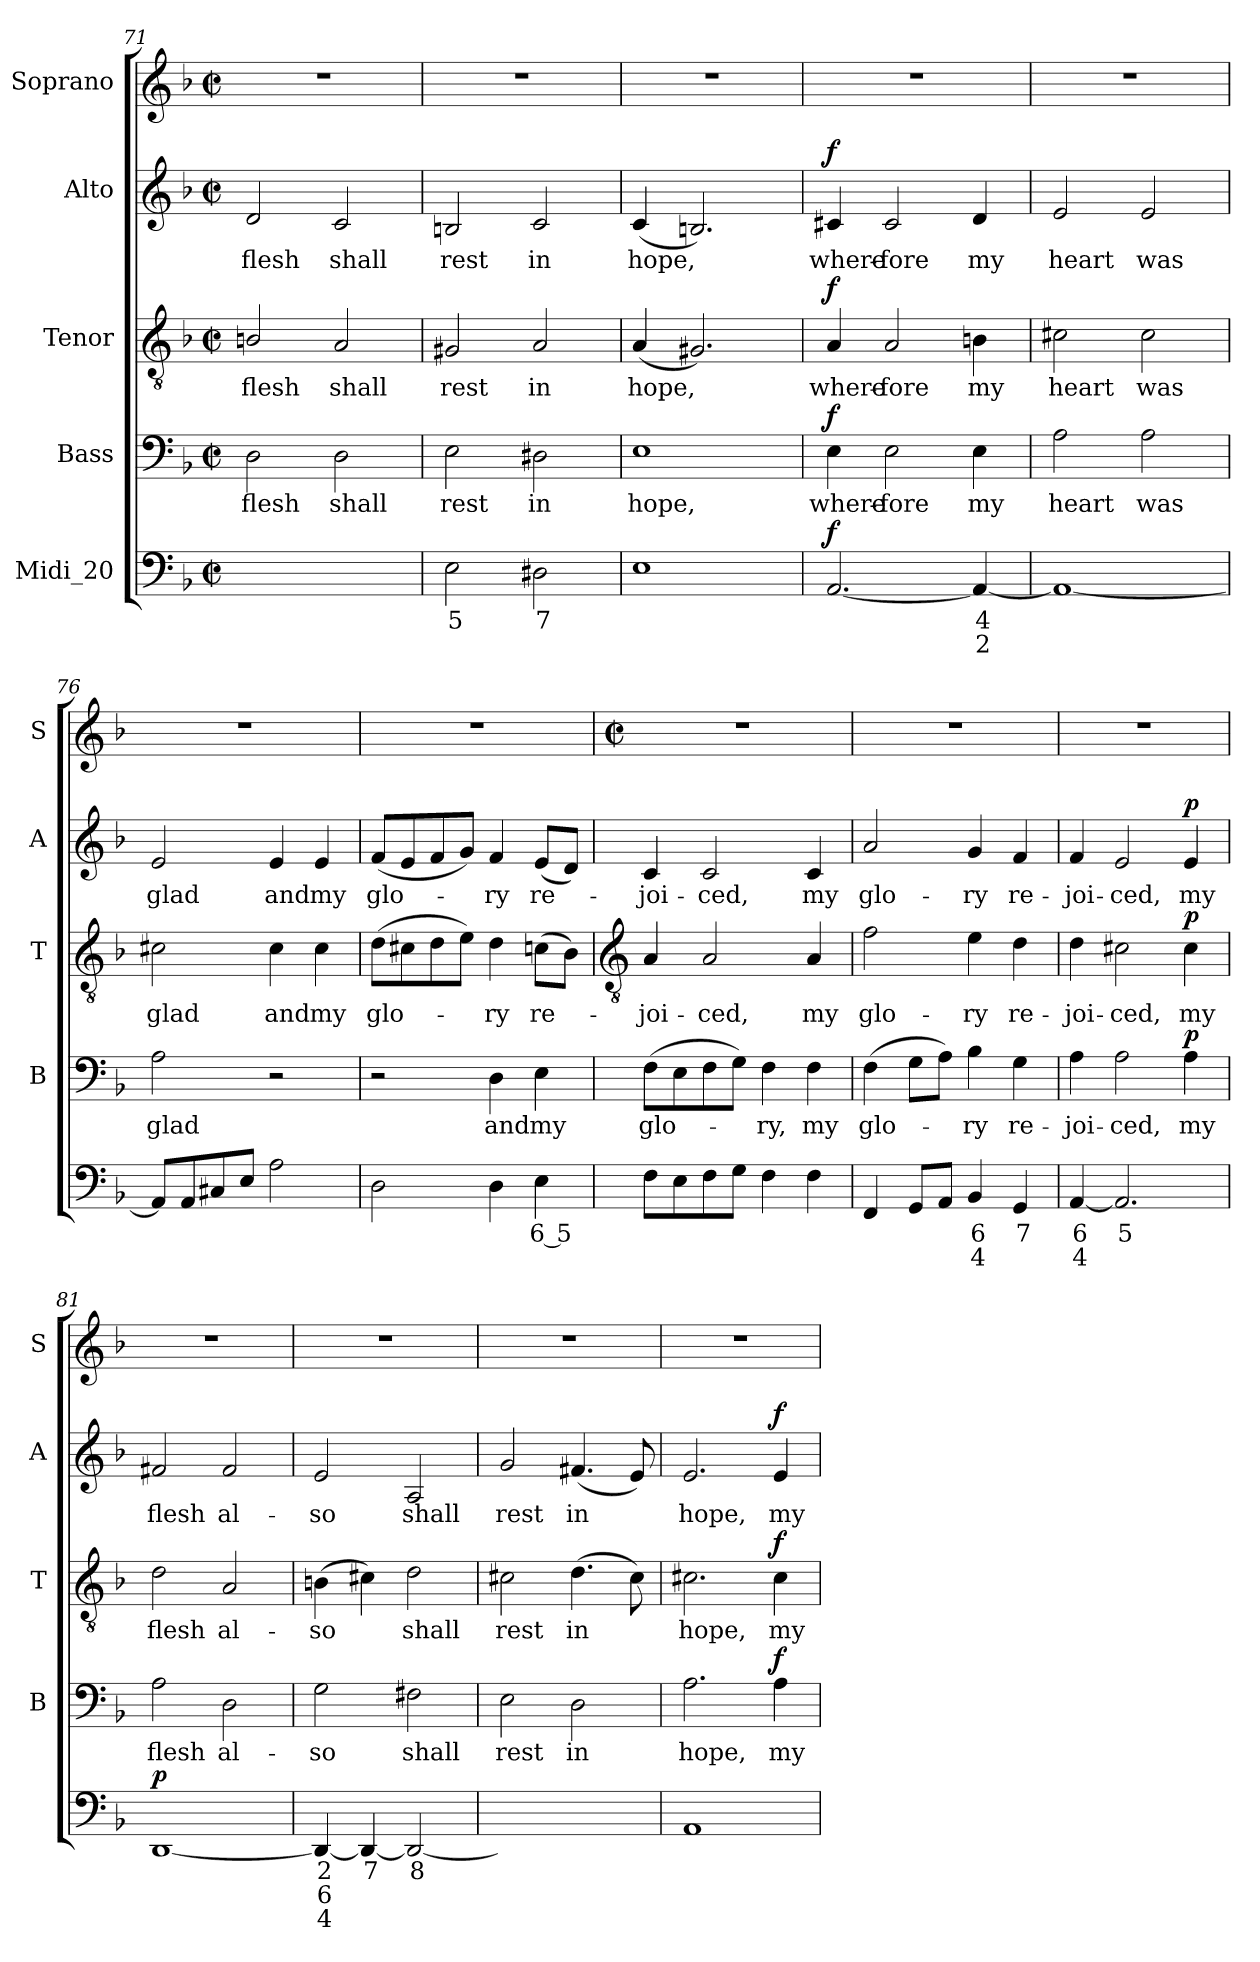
**kern	**text	**text	**text	**dynam	**kern	**text	**dynam	**kern	**text	**dynam	**kern	**text	**dynam	**kern
*part5	*part5	*part5	*part5	*part5	*part4	*part4	*part4	*part3	*part3	*part3	*part2	*part2	*part2	*part1
*staff5	*staff5	*staff5	*staff5	*staff5	*staff4	*staff4	*staff4	*staff3	*staff3	*staff3	*staff2	*staff2	*staff2	*staff1
*I"Midi_20	*	*	*	*	*I"Bass	*	*	*I"Tenor	*	*	*I"Alto	*	*	*I"Soprano
*	*	*	*	*	*I'B	*	*	*I'T	*	*	*I'A	*	*	*I'S
!!LO:LB:g=z
*clefF4	*	*	*	*	*clefF4	*	*	*clefGv2	*	*	*clefG2	*	*	*clefG2
*k[b-]	*	*	*	*	*k[b-]	*	*	*k[b-]	*	*	*k[b-]	*	*	*k[b-]
*F:	*	*	*	*	*F:	*	*	*F:	*	*	*F:	*	*	*F:
*M2/2	*	*	*	*	*M2/2	*	*	*M2/2	*	*	*M2/2	*	*	*M2/2
*met(c|)	*	*	*	*	*met(c|)	*	*	*met(c|)	*	*	*met(c|)	*	*	*met(c|)
=71	=71	=71	=71	=71	=71	=71	=71	=71	=71	=71	=71	=71	=71	=71
!	!LO:LY:b	!LO:LY:b	!	!	!	!LO:LY:b	!	!	!LO:LY:b	!	!	!LO:LY:b	!	!
2Dyy_	8	6	.	.	2D	flesh	.	2Bn/	flesh	.	2d	flesh	.	1r
!	!LO:LY:b	!LO:LY:b	!	!	!	!LO:LY:b	!	!	!LO:LY:b	!	!	!LO:LY:b	!	!
2Dyy]	7	5	.	.	2D	shall	.	2A	shall	.	2c	shall	.	.
=72	=72	=72	=72	=72	=72	=72	=72	=72	=72	=72	=72	=72	=72	=72
!	!LO:LY:b	!	!	!	!	!LO:LY:b	!	!	!LO:LY:b	!	!	!LO:LY:b	!	!
2E	5	.	.	.	2E	rest	.	2G#X	rest	.	2Bn	rest	.	1r
!	!LO:LY:b	!	!	!	!	!LO:LY:b	!	!	!LO:LY:b	!	!	!LO:LY:b	!	!
2D#X	7	.	.	.	2D#X	in	.	2A	in	.	2c	in	.	.
=73	=73	=73	=73	=73	=73	=73	=73	=73	=73	=73	=73	=73	=73	=73
!	!	!	!	!	!	!LO:LY:b	!	!	!LO:LY:b	!	!	!LO:LY:b	!	!
1E	.	.	.	.	1E	hope,	.	(<4A	hope,	.	(<4c/	hope,	.	1r
.	.	.	.	.	.	.	.	2.G#X)	.	.	2.Bn)	.	.	.
=74	=74	=74	=74	=74	=74	=74	=74	=74	=74	=74	=74	=74	=74	=74
!	!	!	!	!LO:DY:b	!	!LO:LY:b	!LO:DY:b	!	!LO:LY:b	!LO:DY:b	!	!LO:LY:b	!LO:DY:b	!
[2.AA	.	.	.	f	4E	where-	f	4A	where-	f	4c#X	where-	f	1r
!	!	!	!	!	!	!LO:LY:b	!	!	!LO:LY:b	!	!	!LO:LY:b	!	!
.	.	.	.	.	2E	-fore	.	2A	-fore	.	2c#	-fore	.	.
!	!LO:LY:b	!LO:LY:b	!	!	!	!LO:LY:b	!	!	!LO:LY:b	!	!	!LO:LY:b	!	!
4AA_	4	2	.	.	4E	my	.	4Bn	my	.	4d	my	.	.
=75	=75	=75	=75	=75	=75	=75	=75	=75	=75	=75	=75	=75	=75	=75
!	!	!	!	!	!	!LO:LY:b	!	!	!LO:LY:b	!	!	!LO:LY:b	!	!
1AA_	.	.	.	.	2A	heart	.	2c#X	heart	.	2e	heart	.	1r
!	!	!	!	!	!	!LO:LY:b	!	!	!LO:LY:b	!	!	!LO:LY:b	!	!
.	.	.	.	.	2A	was	.	2c#	was	.	2e	was	.	.
=76	=76	=76	=76	=76	=76	=76	=76	=76	=76	=76	=76	=76	=76	=76
!	!	!	!	!	!	!LO:LY:b	!	!	!LO:LY:b	!	!	!LO:LY:b	!	!
8AAL]	.	.	.	.	2A	glad	.	2c#X	glad	.	2e	glad	.	1r
8AA	.	.	.	.	.	.	.	.	.	.	.	.	.	.
8C#X	.	.	.	.	.	.	.	.	.	.	.	.	.	.
8EJ	.	.	.	.	.	.	.	.	.	.	.	.	.	.
!	!	!	!	!	!	!	!	!	!LO:LY:b	!	!	!LO:LY:b	!	!
2A	.	.	.	.	2r	.	.	4c#	and	.	4e	and	.	.
!	!	!	!	!	!	!	!	!	!LO:LY:b	!	!	!LO:LY:b	!	!
.	.	.	.	.	.	.	.	4c#	my	.	4e	my	.	.
=77	=77	=77	=77	=77	=77	=77	=77	=77	=77	=77	=77	=77	=77	=77
!	!	!	!	!	!	!	!	!	!LO:LY:b	!	!	!LO:LY:b	!	!
2D	.	.	.	.	2r	.	.	(>8dL	glo-	.	(<8fL	glo-	.	1r
.	.	.	.	.	.	.	.	8c#X	.	.	8e	.	.	.
.	.	.	.	.	.	.	.	8d	.	.	8f	.	.	.
.	.	.	.	.	.	.	.	8eJ)	.	.	8gJ)	.	.	.
!	!	!	!	!	!	!LO:LY:b	!	!	!LO:LY:b	!	!	!LO:LY:b	!	!
4D	.	.	.	.	4D	and	.	4d	ry	.	4f	ry	.	.
!	!LO:LY:b	!	!	!	!	!LO:LY:b	!	!	!LO:LY:b	!	!	!LO:LY:b	!	!
4E	6 5	.	.	.	4E	my	.	(>8cnL	re-	.	(<8eL	re-	.	.
.	.	.	.	.	.	.	.	8B-J)	.	.	8dJ)	.	.	.
!!LO:LB:g=z
=78	=78	=78	=78	=78	=78	=78	=78	=78	=78	=78	=78	=78	=78	=78
*	*	*	*	*	*	*	*	*clefGv2	*	*	*	*	*	*
*	*	*	*	*	*	*	*	*	*	*	*	*	*	*M2/2
*	*	*	*	*	*	*	*	*	*	*	*	*	*	*met(c|)
!	!	!	!	!	!	!LO:LY:b	!	!	!LO:LY:b	!	!	!LO:LY:b	!	!
8FL	.	.	.	.	(>8FL	glo-	.	4A	joi-	.	4c	joi-	.	1r
8E	.	.	.	.	8E	.	.	.	.	.	.	.	.	.
!	!	!	!	!	!	!	!	!	!LO:LY:b	!	!	!LO:LY:b	!	!
8F	.	.	.	.	8F	.	.	2A	-ced,	.	2c	-ced,	.	.
8GJ	.	.	.	.	8GJ)	.	.	.	.	.	.	.	.	.
!	!	!	!	!	!	!LO:LY:b	!	!	!	!	!	!	!	!
4F	.	.	.	.	4F	ry,	.	.	.	.	.	.	.	.
!	!	!	!	!	!	!LO:LY:b	!	!	!LO:LY:b	!	!	!LO:LY:b	!	!
4F	.	.	.	.	4F	my	.	4A	my	.	4c	my	.	.
=79	=79	=79	=79	=79	=79	=79	=79	=79	=79	=79	=79	=79	=79	=79
!	!	!	!	!	!	!LO:LY:b	!	!	!LO:LY:b	!	!	!LO:LY:b	!	!
4FF	.	.	.	.	(>4F	glo-	.	2f	glo-	.	2a	glo-	.	1r
8GGL	.	.	.	.	8GL	.	.	.	.	.	.	.	.	.
8AAJ	.	.	.	.	8AJ)	.	.	.	.	.	.	.	.	.
!	!LO:LY:b	!LO:LY:b	!	!	!	!LO:LY:b	!	!	!LO:LY:b	!	!	!LO:LY:b	!	!
4BB-	6	4	.	.	4B-	ry	.	4e	-ry	.	4g	-ry	.	.
!	!LO:LY:b	!	!	!	!	!LO:LY:b	!	!	!LO:LY:b	!	!	!LO:LY:b	!	!
4GG	7	.	.	.	4G	re-	.	4d	re-	.	4f	re-	.	.
=80	=80	=80	=80	=80	=80	=80	=80	=80	=80	=80	=80	=80	=80	=80
!	!LO:LY:b	!LO:LY:b	!	!	!	!LO:LY:b	!	!	!LO:LY:b	!	!	!LO:LY:b	!	!
[4AA	6	4	.	.	4A	-joi-	.	4d	-joi-	.	4f	-joi-	.	1r
!	!LO:LY:b	!	!	!	!	!LO:LY:b	!	!	!LO:LY:b	!	!	!LO:LY:b	!	!
2.AA]	5	.	.	.	2A	-ced,	.	2c#X	-ced,	.	2e	-ced,	.	.
!	!	!	!	!	!	!LO:LY:b	!LO:DY:b	!	!LO:LY:b	!LO:DY:b	!	!LO:LY:b	!LO:DY:b	!
.	.	.	.	.	4A	my	p	4c#	my	p	4e	my	p	.
=81	=81	=81	=81	=81	=81	=81	=81	=81	=81	=81	=81	=81	=81	=81
!	!	!	!	!LO:DY:b	!	!LO:LY:b	!	!	!LO:LY:b	!	!	!LO:LY:b	!	!
[1DD	.	.	.	p	2A	flesh	.	2d	flesh	.	2f#X	flesh	.	1r
!	!	!	!	!	!	!LO:LY:b	!	!	!LO:LY:b	!	!	!LO:LY:b	!	!
.	.	.	.	.	2D	al-	.	2A	al-	.	2f#	al-	.	.
=82	=82	=82	=82	=82	=82	=82	=82	=82	=82	=82	=82	=82	=82	=82
!	!LO:LY:b	!LO:LY:b	!LO:LY:b	!	!	!LO:LY:b	!	!	!LO:LY:b	!	!	!LO:LY:b	!	!
4DD_	2	6	4	.	2G	-so	.	(>4Bn	-so	.	2e	-so	.	1r
!	!LO:LY:b	!	!	!	!	!	!	!	!	!	!	!	!	!
4DD_	7	.	.	.	.	.	.	4c#X)	.	.	.	.	.	.
!	!LO:LY:b	!	!	!	!	!LO:LY:b	!	!	!LO:LY:b	!	!	!LO:LY:b	!	!
2DD_	8	.	.	.	2F#X	shall	.	2d	shall	.	2A	shall	.	.
=83	=83	=83	=83	=83	=83	=83	=83	=83	=83	=83	=83	=83	=83	=83
!	!LO:LY:b	!LO:LY:b	!	!	!	!LO:LY:b	!	!	!LO:LY:b	!	!	!LO:LY:b	!	!
2DDyy_	4	2	.	.	2E	rest	.	2c#X	rest	.	2g	rest	.	1r
!	!	!	!	!	!	!LO:LY:b	!	!	!LO:LY:b	!	!	!LO:LY:b	!	!
2DDyy]	.	.	.	.	2D	in	.	(>4.d	in	.	(<4.f#X	in	.	.
.	.	.	.	.	.	.	.	8c#)	.	.	8e)	.	.	.
=84	=84	=84	=84	=84	=84	=84	=84	=84	=84	=84	=84	=84	=84	=84
!	!	!	!	!	!	!LO:LY:b	!	!	!LO:LY:b	!	!	!LO:LY:b	!	!
1AA	.	.	.	.	2.A	hope,	.	2.c#X	hope,	.	2.e	hope,	.	1r
!	!	!	!	!	!	!LO:LY:b	!LO:DY:b	!	!LO:LY:b	!LO:DY:b	!	!LO:LY:b	!LO:DY:b	!
.	.	.	.	.	4A	my	f	4c#	my	f	4e	my	f	.
=	=	=	=	=	=	=	=	=	=	=	=	=	=	=
*-	*-	*-	*-	*-	*-	*-	*-	*-	*-	*-	*-	*-	*-	*-
